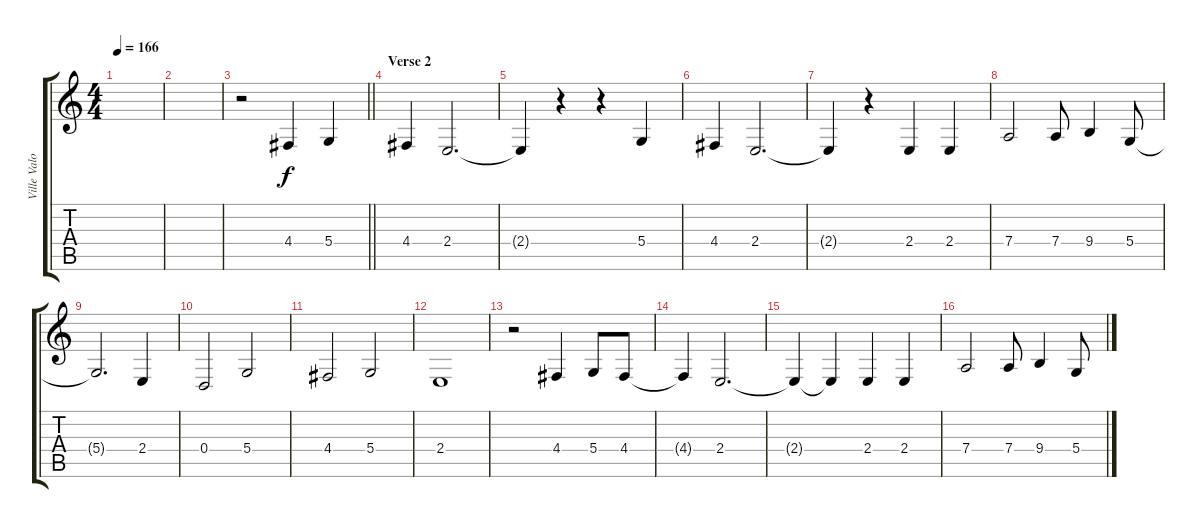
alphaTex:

\track ("Ville Valo" "Ville Valo") {instrument flute}
\staff {score tabs}
\tuning (E4 B3 G3 D3 A2 E2) {hide}
\ts (4 4)
\tempo 166
\clef g2
\ks c
|
|
\barLineRight lightlight
r.2 4.4.4 5.4.4 |
\section ("" "Verse 2")
4.4.4 2.4.2{d} |
2.4{t}.4 r.4 r.4 5.4.4 |
4.4.4 2.4.2{d} |
2.4{t}.4 r.4 2.4.4 2.4.4 |
7.4.2 7.4.8 9.4.4 5.4.8 |
5.4{t}.2{d} 2.4.4 |
0.4.2 5.4.2 |
4.4.2 5.4.2 |
2.4.1 |
r.2 4.4.4 5.4.8 4.4.8 |
4.4{t}.4 2.4.2{d} |
2.4{t}.4 2.4{t}.4 2.4.4 2.4.4 |
7.4.2 7.4.8 9.4.4 5.4.8
